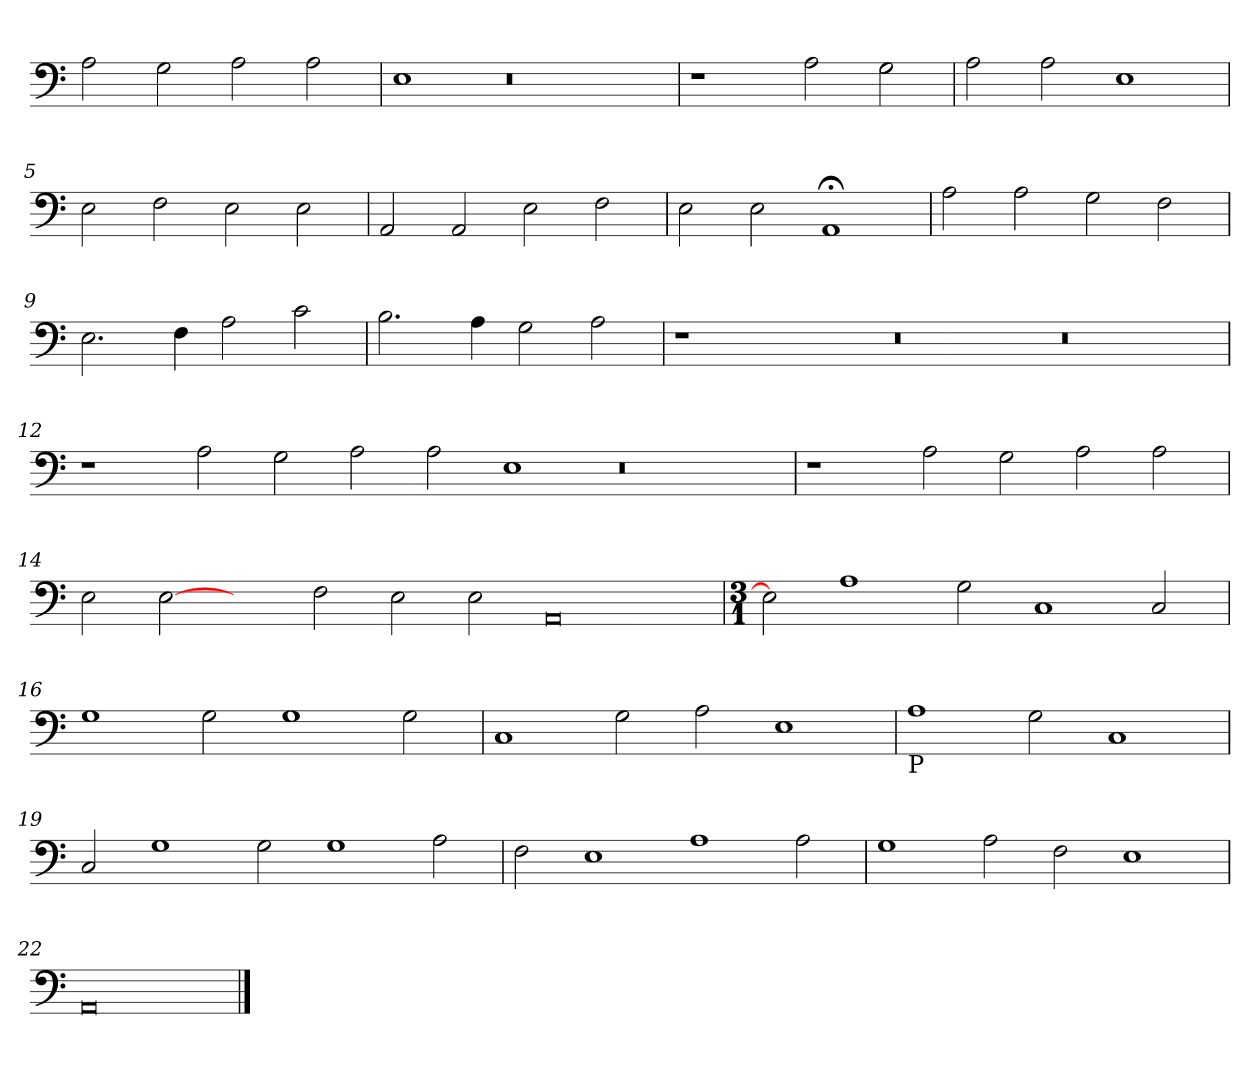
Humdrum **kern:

**kern
*part1
*staff1
*clefF4
*k[]
=1
2A\
2G\
2A\
2A\
=2
1E
0r
=3
1r
2A\
2G\
=4
2A\
2A\
1E
=5
2E\
2F\
2E\
2E\
=6
2AA/
2AA/
2E\
2F\
=7
2E\
2E\
1AA;<
=8
2A\
2A\
2G\
2F\
=9
2.E\
4F\
2A\
2c\
=10
2.B\
4A\
2G\
2A\
=11
1r
1ryy
0r
0r
=12
1r
2A\
2G\
2A\
2A\
1E
0r
=13
1r
2A\
2G\
2A\
2A\
=14
2E\
[2E
2ryy
2F\
2E\
2E\
0AA
=15
*M3/1
2E]
1A
2G\
1C
2C/
=16
1G
2G\
1G
2G\
=17
1C
2G\
2A\
1E
=18
!LO:TX:b:t=P
1A
2G\
1C
=19
2C/
1G
2G\
1G
2A\
=20
2F\
1E
1A
2A\
=21
1G
2A\
2F\
1E
=22
0AA
==
*-
